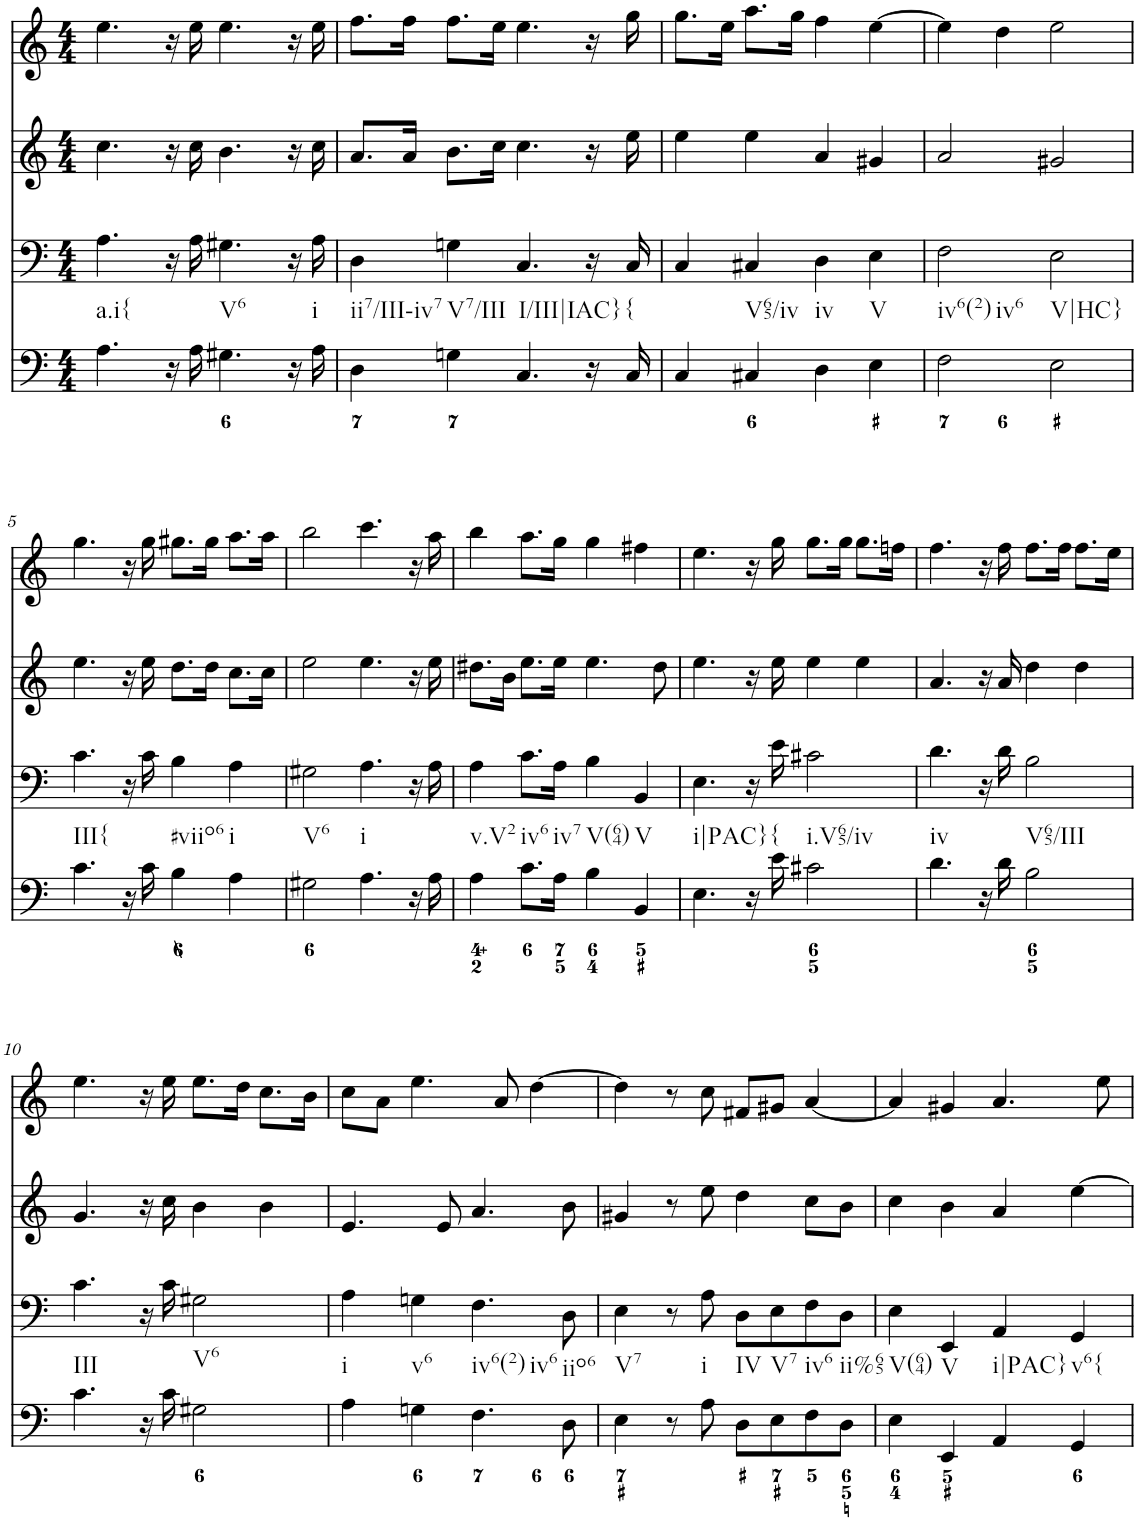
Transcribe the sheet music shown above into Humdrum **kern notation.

**kern	**kern	**kern	**kern
*part4	*part3	*part2	*part1
*staff4	*staff3	*staff2	*staff1
*I"Piano	*I"Piano	*I"Piano	*I"Piano
*I'Pno	*I'Pno	*I'Pno	*I'Pno
*clefF4	*clefF4	*clefG2	*clefG2
*k[]	*k[]	*k[]	*k[]
*M4/4	*M4/4	*M4/4	*M4/4
=1	=1	=1	=1
!	!LO:TX:b:t=a.i{	!	!
4.A\	4.A\	4.cc\	4.ee\
16r	16r	16r	16r
16A\	16A\	16cc\	16ee\
!	!LO:TX:b:t=V6	!	!
4.G#X\	4.G#X\	4.b\	4.ee\
16r	16r	16r	16r
!	!LO:TX:b:t=i	!	!
16A\	16A\	16cc\	16ee\
=2	=2	=2	=2
!	!LO:TX:b:t=ii7/III-iv7	!	!
4D\	4D\	8.a/L	8.ff\L
.	.	16a/Jk	16ff\Jk
!	!LO:TX:b:t=V7/III	!	!
4Gn\	4Gn\	8.b\L	8.ff\L
.	.	16cc\Jk	16ee\Jk
!	!LO:TX:b:t=I/III|IAC}	!	!
4.C/	4.C/	4.cc\	4.ee\
16r	16r	16r	16r
!	!LO:TX:b:t={	!	!
16C/	16C/	16ee\	16gg\
=3	=3	=3	=3
4C/	4C/	4ee\	8.gg\L
.	.	.	16ee\Jk
!	!LO:TX:b:t=V65/iv	!	!
4C#X/	4C#X/	4ee\	8.aa\L
.	.	.	16gg\Jk
!	!LO:TX:b:t=iv	!	!
4D\	4D\	4a/	4ff\
!	!LO:TX:b:t=V	!	!
4E\	4E\	4g#X/	[4ee\
=4	=4	=4	=4
!	!LO:TX:b:t=iv6(2)	!	!
!	!LO:TX:b:t=iv6	!	!
2F\	2F\	2a/	4ee\]
.	.	.	4dd\
!	!LO:TX:b:t=V|HC}	!	!
2E\	2E\	2g#X/	2ee\
!!LO:LB:g=z
=5	=5	=5	=5
!	!LO:TX:b:t=III{	!	!
4.c\	4.c\	4.ee\	4.gg\
16r	16r	16r	16r
16c\	16c\	16ee\	16gg\
!	!LO:TX:b:t=#viio6	!	!
4B\	4B\	8.dd\L	8.gg#X\L
.	.	16dd\Jk	16gg#\Jk
!	!LO:TX:b:t=i	!	!
4A\	4A\	8.cc\L	8.aa\L
.	.	16cc\Jk	16aa\Jk
=6	=6	=6	=6
!	!LO:TX:b:t=V6	!	!
2G#X\	2G#X\	2ee\	2bb\
!	!LO:TX:b:t=i	!	!
4.A\	4.A\	4.ee\	4.ccc\
16r	16r	16r	16r
16A\	16A\	16ee\	16aa\
=7	=7	=7	=7
!	!LO:TX:b:t=v.V2	!	!
4A\	4A\	8.dd#X\L	4bb\
.	.	16b\Jk	.
!	!LO:TX:b:t=iv6	!	!
8.c\L	8.c\L	8.ee\L	8.aa\L
!	!LO:TX:b:t=iv7	!	!
16A\Jk	16A\Jk	16ee\Jk	16gg\Jk
!	!LO:TX:b:t=V(64)	!	!
4B\	4B\	4.ee\	4gg\
!	!LO:TX:b:t=V	!	!
4BB/	4BB/	.	4ff#X\
.	.	8dd#\	.
=8	=8	=8	=8
!	!LO:TX:b:t=i|PAC}	!	!
4.E\	4.E\	4.ee\	4.ee\
16r	16r	16r	16r
!	!LO:TX:b:t={	!	!
16e\	16e\	16ee\	16gg\
!	!LO:TX:b:t=i.V65/iv	!	!
2c#X\	2c#X\	4ee\	8.gg\L
.	.	.	16gg\Jk
.	.	4ee\	8.gg\L
.	.	.	16ffn\Jk
=9	=9	=9	=9
!	!LO:TX:b:t=iv	!	!
4.d\	4.d\	4.a/	4.ff\
16r	16r	16r	16r
16d\	16d\	16a/	16ff\
!	!LO:TX:b:t=V65/III	!	!
2B\	2B\	4dd\	8.ff\L
.	.	.	16ff\Jk
.	.	4dd\	8.ff\L
.	.	.	16ee\Jk
!!LO:LB:g=z
=10	=10	=10	=10
!	!LO:TX:b:t=III	!	!
4.c\	4.c\	4.g/	4.ee\
16r	16r	16r	16r
16c\	16c\	16cc\	16ee\
!	!LO:TX:b:t=V6	!	!
2G#X\	2G#X\	4b\	8.ee\L
.	.	.	16dd\Jk
.	.	4b\	8.cc\L
.	.	.	16b\Jk
=11	=11	=11	=11
!	!LO:TX:b:t=i	!	!
4A\	4A\	4.e/	8cc\L
.	.	.	8a\J
!	!LO:TX:b:t=v6	!	!
4Gn\	4Gn\	.	4.ee\
.	.	8e/	.
!	!LO:TX:b:t=iv6(2)	!	!
!	!LO:TX:b:t=iv6	!	!
4.F\	4.F\	4.a/	.
.	.	.	8a/
.	.	.	[4dd\
!	!LO:TX:b:t=iio6	!	!
8D\	8D\	8b\	.
=12	=12	=12	=12
!	!LO:TX:b:t=V7	!	!
4E\	4E\	4g#X/	4dd\]
8r	8r	8r	8r
!	!LO:TX:b:t=i	!	!
8A\	8A\	8ee\	8cc\
!	!LO:TX:b:t=IV	!	!
8D\L	8D\L	4dd\	8f#X/L
!	!LO:TX:b:t=V7	!	!
8E\	8E\	.	8g#X/J
!	!LO:TX:b:t=iv6	!	!
8F\	8F\	8cc\L	[4a/
!	!LO:TX:b:t=ii%65	!	!
8D\J	8D\J	8b\J	.
=13	=13	=13	=13
!	!LO:TX:b:t=V(64)	!	!
4E\	4E\	4cc\	4a/]
!	!LO:TX:b:t=V	!	!
4EE/	4EE/	4b\	4g#X/
!	!LO:TX:b:t=i|PAC}	!	!
4AA/	4AA/	4a/	4.a/
!	!LO:TX:b:t=v6{	!	!
4GG/	4GG/	[4ee\	.
.	.	.	8ee\
=	=	=	=
*-	*-	*-	*-
